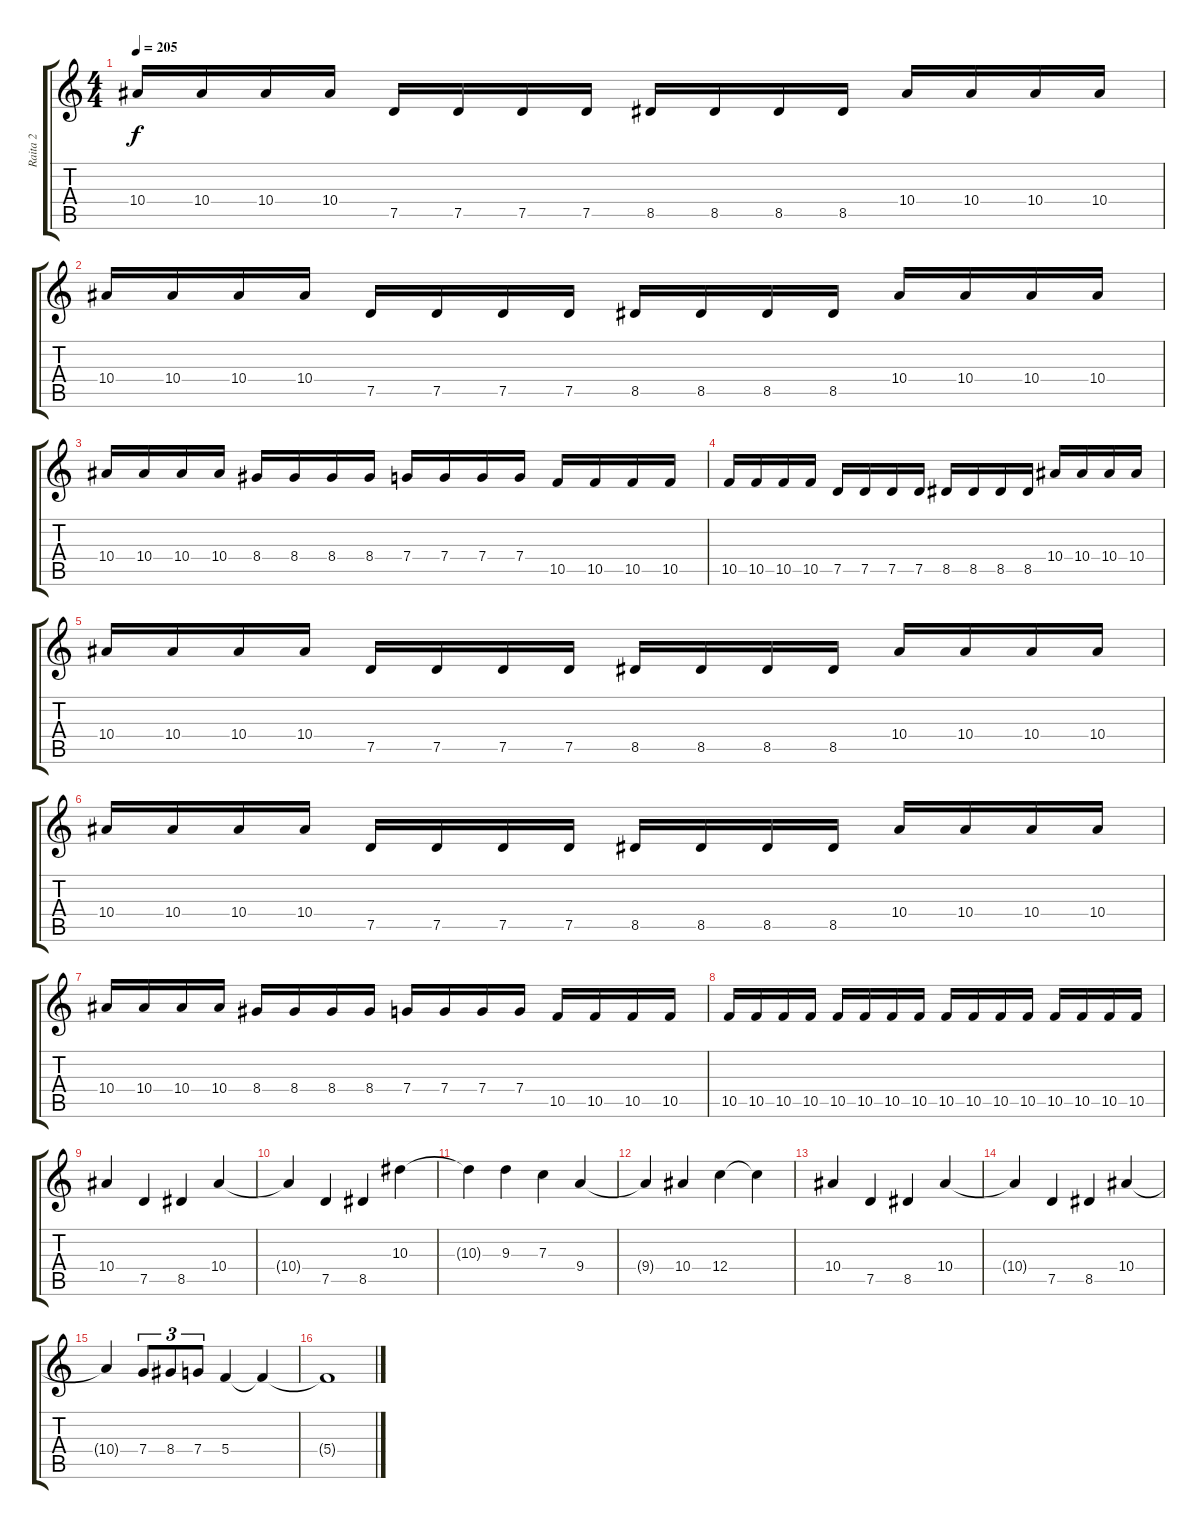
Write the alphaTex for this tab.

\track ("Raita 2" "Raita 2") {instrument distortionguitar}
\staff {score tabs}
\tuning (D4 A3 F3 C3 G2 C2) {hide}
\ts (4 4)
\tempo 205
\clef g2
\ks c
10.4.16{dy f} 10.4.16 10.4.16 10.4.16 7.5.16 7.5.16 7.5.16 7.5.16 8.5.16 8.5.16 8.5.16 8.5.16 10.4.16 10.4.16 10.4.16 10.4.16 |
10.4.16 10.4.16 10.4.16 10.4.16 7.5.16 7.5.16 7.5.16 7.5.16 8.5.16 8.5.16 8.5.16 8.5.16 10.4.16 10.4.16 10.4.16 10.4.16 |
10.4.16 10.4.16 10.4.16 10.4.16 8.4.16 8.4.16 8.4.16 8.4.16 7.4.16 7.4.16 7.4.16 7.4.16 10.5.16 10.5.16 10.5.16 10.5.16 |
10.5.16 10.5.16 10.5.16 10.5.16 7.5.16 7.5.16 7.5.16 7.5.16 8.5.16 8.5.16 8.5.16 8.5.16 10.4.16 10.4.16 10.4.16 10.4.16 |
10.4.16 10.4.16 10.4.16 10.4.16 7.5.16 7.5.16 7.5.16 7.5.16 8.5.16 8.5.16 8.5.16 8.5.16 10.4.16 10.4.16 10.4.16 10.4.16 |
10.4.16 10.4.16 10.4.16 10.4.16 7.5.16 7.5.16 7.5.16 7.5.16 8.5.16 8.5.16 8.5.16 8.5.16 10.4.16 10.4.16 10.4.16 10.4.16 |
10.4.16 10.4.16 10.4.16 10.4.16 8.4.16 8.4.16 8.4.16 8.4.16 7.4.16 7.4.16 7.4.16 7.4.16 10.5.16 10.5.16 10.5.16 10.5.16 |
10.5.16 10.5.16 10.5.16 10.5.16 10.5.16 10.5.16 10.5.16 10.5.16 10.5.16 10.5.16 10.5.16 10.5.16 10.5.16 10.5.16 10.5.16 10.5.16 |
10.4.4 7.5.4 8.5.4 10.4.4 |
10.4{t}.4 7.5.4 8.5.4 10.3.4 |
10.3{t}.4 9.3.4 7.3.4 9.4.4 |
9.4{t}.4 10.4.4 12.4.4 12.4{t}.4 |
10.4.4 7.5.4 8.5.4 10.4.4 |
10.4{t}.4 7.5.4 8.5.4 10.4.4 |
10.4{t}.4 7.4.8{tu (3 2)} 8.4.8{tu (3 2)} 7.4.8{tu (3 2)} 5.4.4 5.4{t}.4 |
5.4{t}.1
